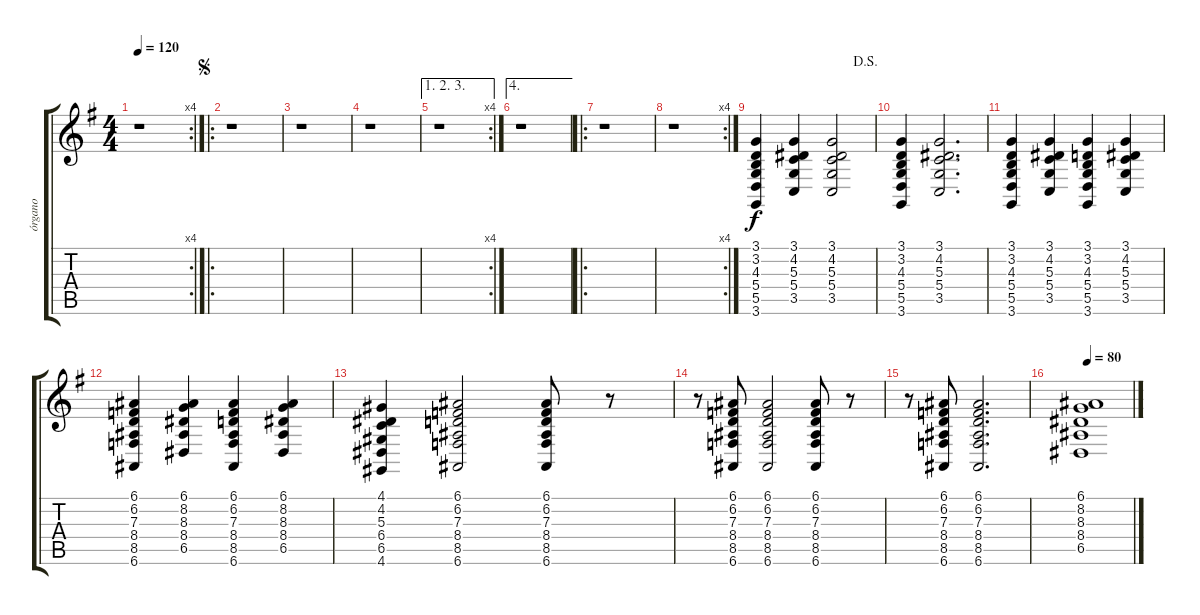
\track ("órgano" "órgano") {instrument churchorgan}
\staff {score tabs}
\tuning (E4 B3 G3 D3 A2 E2) {hide}
\rc 4
\ts (4 4)
\tempo 120
\clef g2
\ks g
r.1{dy f} |
\ro
\jump segno
r.1 |
r.1 |
r.1 |
\ae (1 2 3)
\rc 4
r.1 |
\ae 4
r.1 |
\ro
r.1 |
\rc 4
r.1 |
\jump dalsegno
(3.1 3.2 4.3 5.4 5.5 3.6).4 (3.1 4.2 5.3 5.4 3.5).4 (3.1 4.2 5.3 5.4 3.5).2 |
(3.1 3.2 4.3 5.4 5.5 3.6).4 (3.1 4.2 5.3 5.4 3.5).2{d} |
(3.1 3.2 4.3 5.4 5.5 3.6).4 (3.1 4.2 5.3 5.4 3.5).4 (3.1 3.2 4.3 5.4 5.5 3.6).4 (3.1 4.2 5.3 5.4 3.5).4 |
(6.1 6.2 7.3 8.4 8.5 6.6).4 (6.1 8.2 8.3 8.4 6.5).4 (6.1 6.2 7.3 8.4 8.5 6.6).4 (6.1 8.2 8.3 8.4 6.5).4 |
(4.1 4.2 5.3 6.4 6.5 4.6).4 (6.1 6.2 7.3 8.4 8.5 6.6).2 (6.1 6.2 7.3 8.4 8.5 6.6).8 r.8 |
r.8 (6.1 6.2 7.3 8.4 8.5 6.6).8 (6.1 6.2 7.3 8.4 8.5 6.6).2 (6.1 6.2 7.3 8.4 8.5 6.6).8 r.8 |
r.8 (6.1 6.2 7.3 8.4 8.5 6.6).8 (6.1 6.2 7.3 8.4 8.5 6.6).2{d} |
\tempo 80
(6.1 8.2 8.3 8.4 6.5).1
